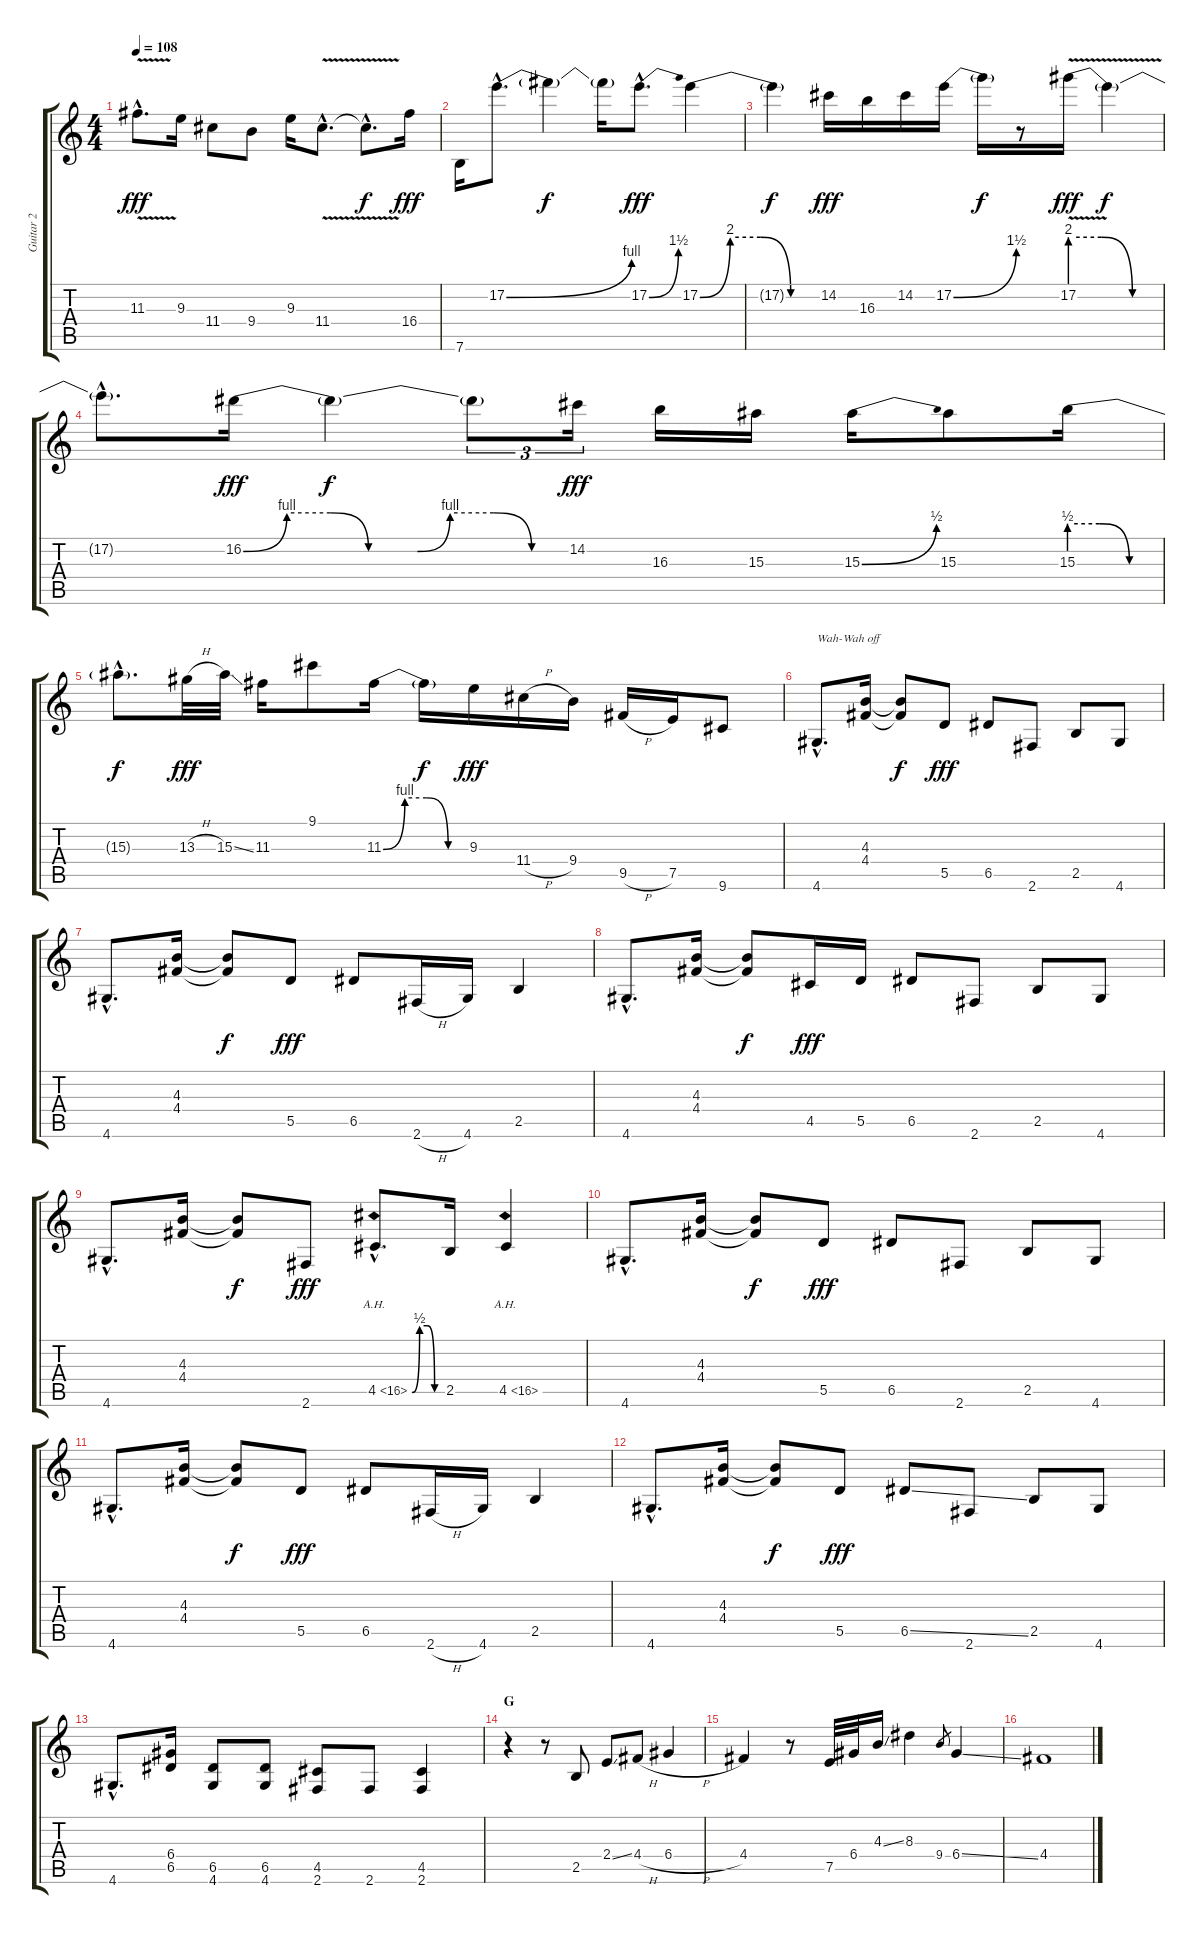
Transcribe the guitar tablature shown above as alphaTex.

\track ("Guitar 2" "Guitar 2") {instrument overdrivenguitar}
\staff {score tabs}
\tuning (E4 B3 G3 D3 A2 E2) {hide}
\ts (4 4)
\tempo 108
\clef g2
\ks c
11.3{v hac}.8{d dy fff} 9.3.16 11.4.8 9.4.8 9.3.16 11.4{v hac}.8{d} 11.4{hac t}.8{d dy f} 16.4.16{dy fff} |
7.6.16 17.2{be (bend 0 0 60 4) hac}.8{d} 17.2{t}.4{dy f} 17.2{t}.16 17.2{be (bend 0 0 60 6) hac}.8{d dy fff} 17.2{be (custom 0 0 15 8 30 8 45 0 60 0)}.4 |
17.2{t}.4{dy f} 14.2.16{dy fff} 16.3.16 14.2.16 17.2{be (bend 0 0 60 6)}.16 17.2{t}.16{dy f} r.8 17.2{be (custom 0 8 20 8 40 0 60 0) v}.16{dy fff} 17.2{t}.4{dy f} |
17.2{hac t}.8{d} 16.2{be (custom 0 0 8 4 16 4 23 0 32 0 38 4 46 4 53 0 60 0)}.16{dy fff} 16.2{t}.4{dy f} 16.2{t}.8{tu (3 2)} 14.2.16{tu (3 2) dy fff} 16.3.16 15.3.16 15.3{be (bend 0 0 60 2)}.16 15.3.8 15.3{be (custom 0 2 20 2 40 0 60 0)}.16 |
15.3{hac t}.8{d dy f} 13.3{h}.32{dy fff} 15.3{ss}.32 11.3.16 9.1.8 11.3{be (custom 0 0 15 4 30 4 45 0 60 0)}.16 11.3{t}.16{dy f} 9.3.16{dy fff} 11.4{h}.16 9.4.16 9.5{h}.16 7.5.16 9.6.8 |
4.6{hac}.8{d txt "Wah-Wah off"} (4.3 4.4).16 (4.3{t} 4.4{t}).8{dy f} 5.5.8{dy fff} 6.5.8 2.6.8 2.5.8 4.6.8 |
4.6{hac}.8{d} (4.3 4.4).16 (4.3{t} 4.4{t}).8{dy f} 5.5.8{dy fff} 6.5.8 2.6{h}.16 4.6.16 2.5.4 |
4.6{hac}.8{d} (4.3 4.4).16 (4.3{t} 4.4{t}).8{dy f} 4.5.16{dy fff} 5.5.16 6.5.8 2.6.8 2.5.8 4.6.8 |
4.6{hac}.8{d} (4.3 4.4).16 (4.3{t} 4.4{t}).8{dy f} 2.6.8{dy fff} 4.5{be (custom 0 0 15 2 30 2 45 0 60 0) ah 12 hac}.8{d} 2.5.16 4.5{ah 12}.4 |
4.6{hac}.8{d} (4.3 4.4).16 (4.3{t} 4.4{t}).8{dy f} 5.5.8{dy fff} 6.5.8 2.6.8 2.5.8 4.6.8 |
4.6{hac}.8{d} (4.3 4.4).16 (4.3{t} 4.4{t}).8{dy f} 5.5.8{dy fff} 6.5.8 2.6{h}.16 4.6.16 2.5.4 |
4.6{hac}.8{d} (4.3 4.4).16 (4.3{t} 4.4{t}).8{dy f} 5.5.8{dy fff} 6.5{ss}.8 2.6.8 2.5.8 4.6.8 |
4.6{hac}.8{d} (6.4 6.5).16 (6.5 4.6).8 (6.5 4.6).8 (4.5 2.6).8 2.6.8 (4.5 2.6).4 |
\section ("" "G")
r.4 r.8 2.5.8 2.4{ss}.8 4.4{h}.8 6.4{h}.4 |
4.4.4 r.8 7.5.32 6.4.32 4.3{ss}.16 8.3.4 9.4.8{gr} 6.4{ss}.4 |
4.4.1
